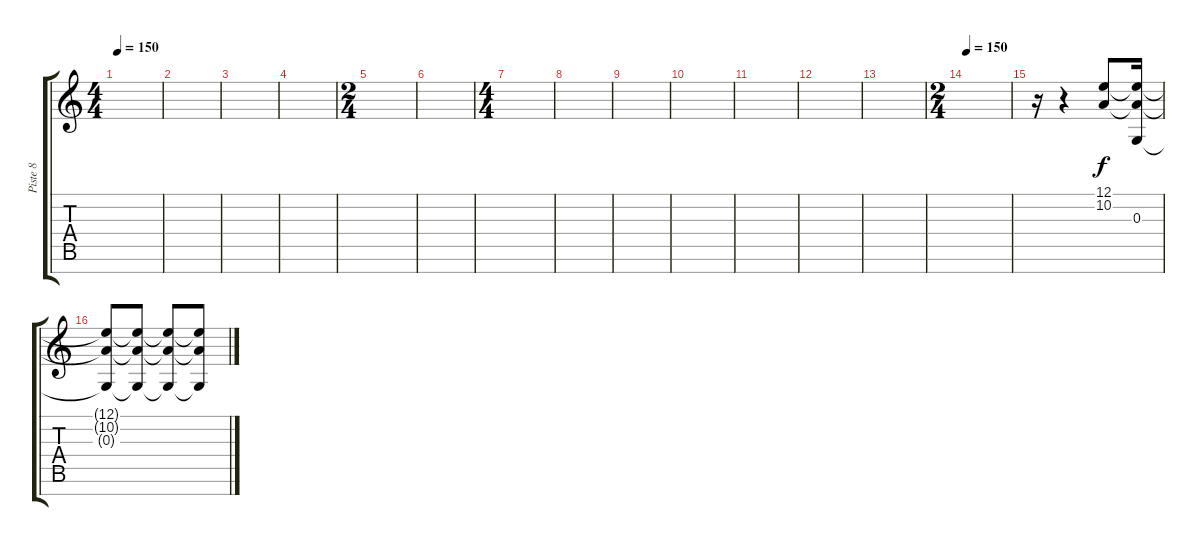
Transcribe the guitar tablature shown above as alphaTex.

\track ("Piste 8" "Piste 8") {instrument fx2soundtrack}
\staff {score tabs}
\tuning (E4 B3 G3 D3 A2 E2 B1) {hide}
\ts (4 4)
\tempo 150
\clef g2
\ks c
|
|
|
|
\ts (2 4)
|
|
\ts (4 4)
|
|
|
|
|
|
|
\ts (2 4)
\tempo 150
|
r.16 r.4 (12.1 10.2).8{volume 12 instrument fx4atmosphere} (12.1{t} 10.2{t} 0.3).16 |
(12.1{t} 10.2{t} 0.3{t}).8{volume 12 instrument fx4atmosphere} (12.1{t} 10.2{t} 0.3{t}).8 (12.1{t} 10.2{t} 0.3{t}).8 (12.1{t} 10.2{t} 0.3{t}).8
